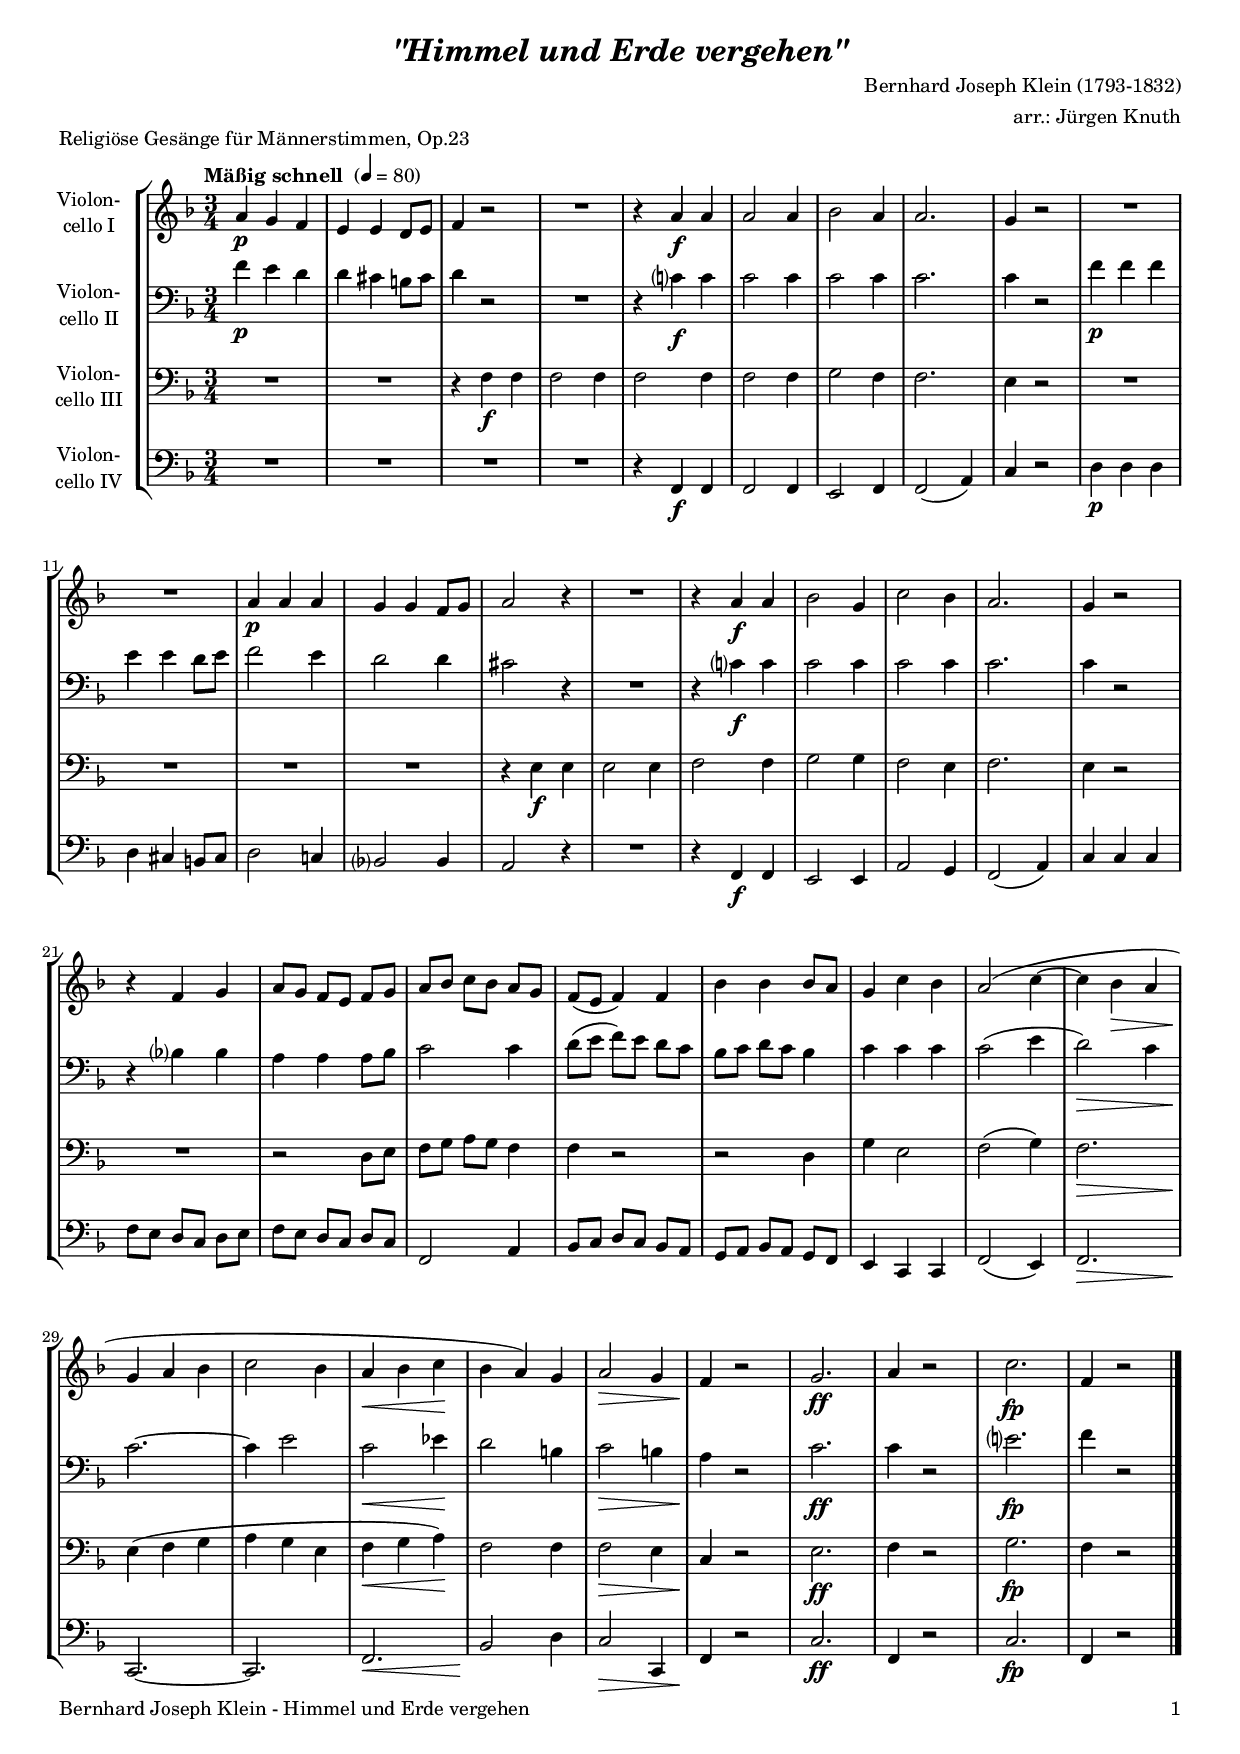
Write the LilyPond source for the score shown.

\version "2.18.2"
\include "deutsch.ly"
  
#(set-global-staff-size 17)

\header {
  title     = \markup \bold \italic "\"Himmel und Erde vergehen\""
  composer  = "Bernhard Joseph Klein (1793-1832)"
  arranger  = "arr.: Jürgen Knuth"
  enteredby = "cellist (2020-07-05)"
  piece     = "Religiöse Gesänge für Männerstimmen, Op.23"
}

voiceconsts = {
  \key b \major
  \time 3/4
  \clef "bass"
%  \numericTimeSignature
  \compressFullBarRests
  % Set default beaming for all staves
  \set Timing.beamExceptions = #'()
  \set Timing.baseMoment     = #(ly:make-moment 1 4)
  \set Timing.beatStructure  = #'(1 1 1)
  \tempo "Mäßig schnell " 4=80
}

micl = "clarinet"
mifl = "flute"
miob = "oboe"
mifh = "french horn"
misx = "tenor sax"
mist = "string ensemble 1"
miba = "cello"

dolc = \markup \italic "dolce"
rit  = \mark \markup \box \italic "rit."
solo = \mark \markup \box \italic "solo"
tutt = \mark \markup \box \italic "tutti"

va = \relative c'' {
  \voiceconsts
  \clef "treble"

  d4\p c b
  a a g8 a
  b4 r2
  R2.
  r4 d\f d
  d2 d4
  es2 d4

  d2.
  c4 r2
  R2.*2
  d4\p d d
  c c b8 c
  d2 r4

  R2.
  r4 d\f d
  es2 c4
  f2 es4
  d2.
  c4 r2
  r4 b c

  d8 c b a b c
  d es f es d c
  b( a b4) b

  es es es8 d
  c4 f es
  d2( f4~
  f es\> d

  c\! d es
  f2 es4
  d\< es f\!
  es d) c

  d2\> c4
  b\! r2
  c2.\ff
  d4 r2
  f2.\fp
  b,4 r2 \bar "|."
}

vb = \relative c'' {
  \voiceconsts

  b4\p a g
  g fis e8 fis
  g4 r2
  R2.
  r4 f?\f f
  f2 f4
  f2 f4

  f2.
  f4 r2
  b4\p b b
  a a g8 a
  b2 a4
  g2 g4
  fis2 r4

  R2.
  r4 f?\f f
  f2 f4
  f2 f4
  f2.
  f4 r2
  r4 es? es

  d d d8 es
  f2 f4
  g8( a b) a g f

  es f g f es4
  f f f
  f2( a4
  g2)\> f4

  f2.~\!
  f4 a2
  f\< as4\!
  g2 e4

  f2\> e4
  d\! r2
  f2.\ff
  f4 r2
  a?2.\fp
  b4 r2 \bar "|."
}

vc = \relative c' {
  \voiceconsts

  R2.*2
  r4 b\f b
  b2 b4
  b2 b4
  b2 b4
  c2 b4

  b2. a4 r2
  R2.*4
  r4 a\f a

  a2 a4
  b2 b4
  c2 c4
  b2 a4
  b2.
  a4 r2
  R2.

  r2 g8 a
  b c d c b4
  b r2

  r g4
  c a2
  b( c4)
  b2.\>

  a4(\! b c
  d c a
  b\< c d)\!
  b2 b4

  b2\> a4
  f\! r2
  a2.\ff
  b4 r2
  c2.\fp
  b4 r2 \bar "|."
}

vd = \relative c {
  \voiceconsts

  R2.*4
  r4 b\f b
  b2 b4
  a2 b4

  b2( d4)
  f r2
  g4\p g g
  g fis e8 fis
  g2 f!4
  es?2 es4
  d2 r4

  R2.
  r4 b\f b
  a2 a4
  d2 c4
  b2( d4)
  f f f
  b8 a g f g a

  b a g f g f
  b,2 d4
  es8 f g f es d

  c d es d c b
  a4 f f
  b2( a4)
  b2.\>

  f~\!
  f
  b\<
  es2\! g4

  f2\> f,4
  b\! r2
  f'2.\ff
  b,4 r2
  f'2.\fp
  b,4 r2 \bar "|."
}


music = \new StaffGroup <<
      \new Staff {
	\set Staff.midiInstrument = \miba
	\set Staff.instrumentName = \markup \center-column { "Violon-" "cello I" }
	\transpose b f { \va }
      }

      \new Staff {
	\set Staff.midiInstrument = \miba
	\set Staff.instrumentName = \markup \center-column { "Violon-" "cello II" }
	\transpose b f { \vb }
      }

      \new Staff {
	\set Staff.midiInstrument = \miba
	\set Staff.instrumentName = \markup \center-column { "Violon-" "cello III" }
	\transpose b f { \vc }
      }

      \new Staff {
	\set Staff.midiInstrument = \miba
	\set Staff.instrumentName = \markup \center-column { "Violon-" "cello IV" }
	\transpose b f { \vd }
      }
>>

\book {
   \paper {
    print-page-number = ##t
    print-first-page-number = ##t
    ragged-last-bottom = ##f
    oddHeaderMarkup = \markup \null
    evenHeaderMarkup = \markup \null
    oddFooterMarkup = \markup {
      \fill-line {
        \on-the-fly #print-page-number-check-first
        "Bernhard Joseph Klein - Himmel und Erde vergehen" \fromproperty #'page:page-number-string
      }
    }
    evenFooterMarkup = \oddFooterMarkup
  } \score {
    \music
    \layout {}
  }

  \score {
    \unfoldRepeats \music

    \midi {
      \context {
        \Score
      }
    }
  }
}